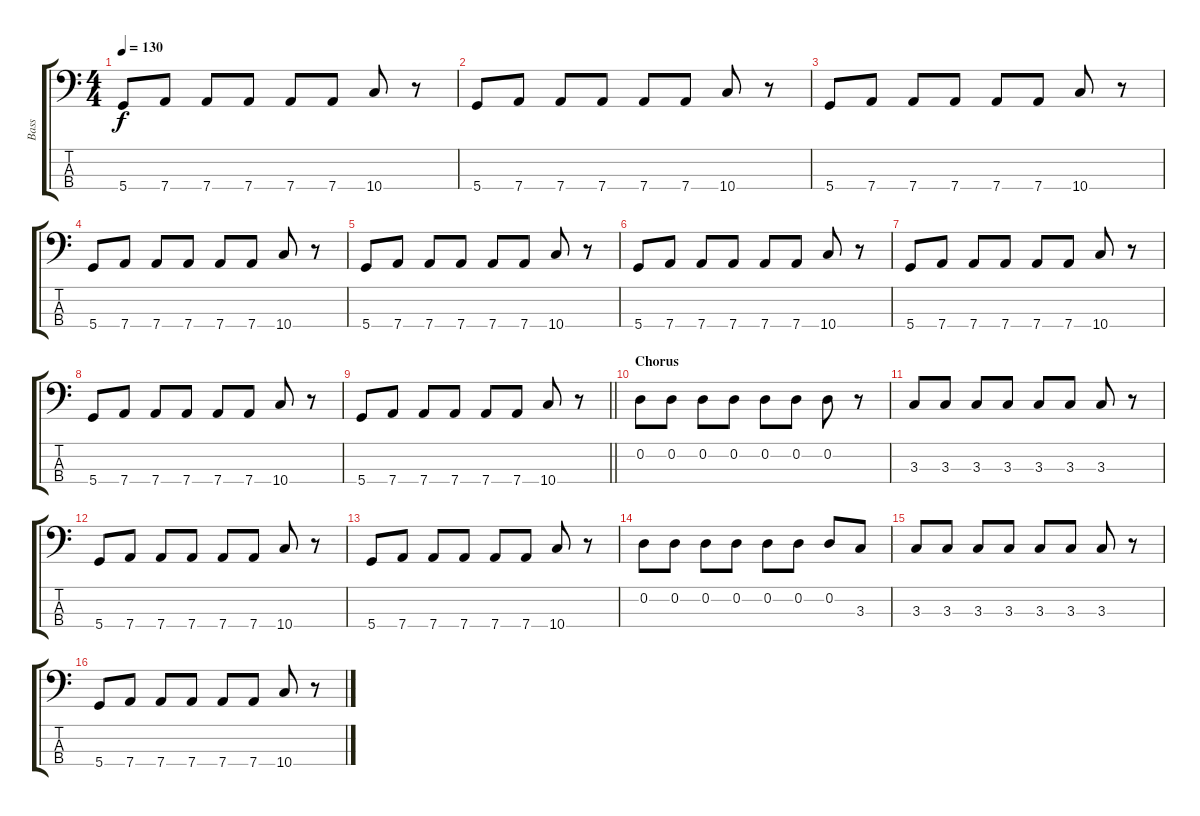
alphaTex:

\track ("Bass" "Bass") {instrument electricbassfinger}
\staff {score tabs}
\tuning (G2 D2 A1 D1) {hide}
\ts (4 4)
\tempo 130
\clef f4
\ks c
5.4.8{dy f} 7.4.8 7.4.8 7.4.8 7.4.8 7.4.8 10.4.8 r.8 |
5.4.8 7.4.8 7.4.8 7.4.8 7.4.8 7.4.8 10.4.8 r.8 |
5.4.8 7.4.8 7.4.8 7.4.8 7.4.8 7.4.8 10.4.8 r.8 |
5.4.8 7.4.8 7.4.8 7.4.8 7.4.8 7.4.8 10.4.8 r.8 |
5.4.8 7.4.8 7.4.8 7.4.8 7.4.8 7.4.8 10.4.8 r.8 |
5.4.8 7.4.8 7.4.8 7.4.8 7.4.8 7.4.8 10.4.8 r.8 |
5.4.8 7.4.8 7.4.8 7.4.8 7.4.8 7.4.8 10.4.8 r.8 |
5.4.8 7.4.8 7.4.8 7.4.8 7.4.8 7.4.8 10.4.8 r.8 |
\barLineRight lightlight
5.4.8 7.4.8 7.4.8 7.4.8 7.4.8 7.4.8 10.4.8 r.8 |
\section ("" "Chorus")
0.2.8 0.2.8 0.2.8 0.2.8 0.2.8 0.2.8 0.2.8 r.8 |
3.3.8 3.3.8 3.3.8 3.3.8 3.3.8 3.3.8 3.3.8 r.8 |
5.4.8 7.4.8 7.4.8 7.4.8 7.4.8 7.4.8 10.4.8 r.8 |
5.4.8 7.4.8 7.4.8 7.4.8 7.4.8 7.4.8 10.4.8 r.8 |
0.2.8 0.2.8 0.2.8 0.2.8 0.2.8 0.2.8 0.2.8 3.3.8 |
3.3.8 3.3.8 3.3.8 3.3.8 3.3.8 3.3.8 3.3.8 r.8 |
5.4.8 7.4.8 7.4.8 7.4.8 7.4.8 7.4.8 10.4.8 r.8
